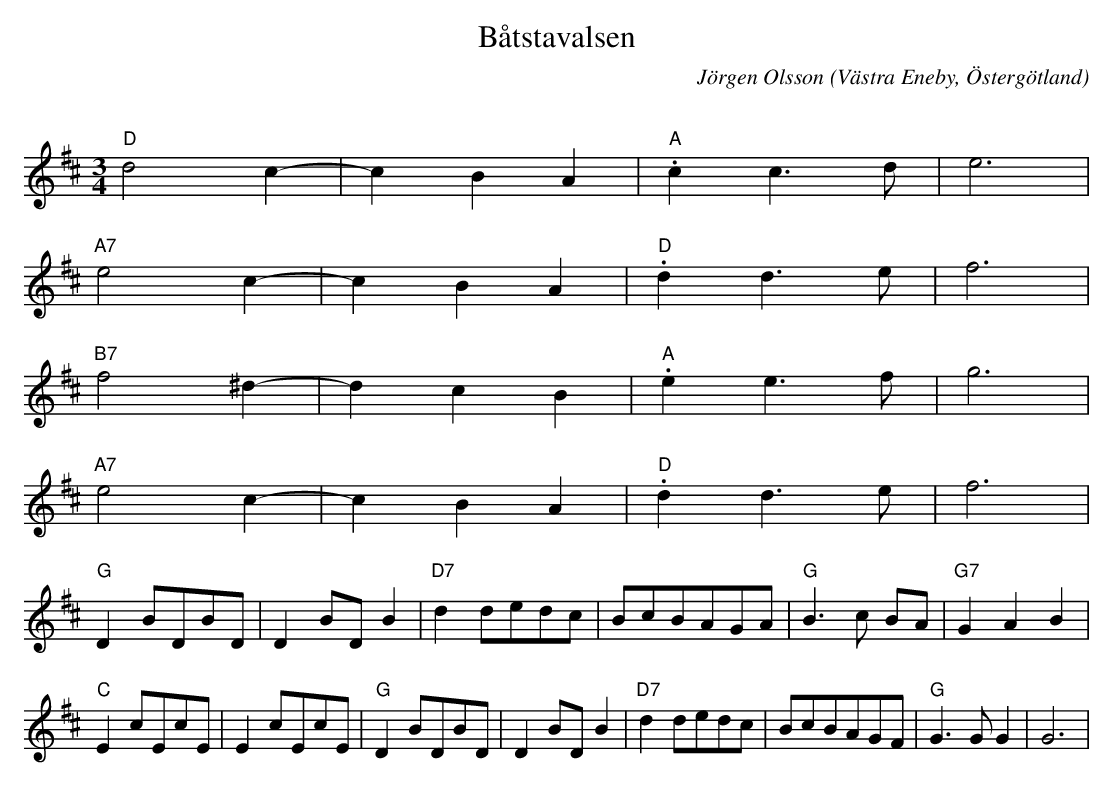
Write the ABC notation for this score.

X:1
T:Båtstavalsen
C:Jörgen Olsson
O:Västra Eneby, Östergötland
Q:160
M:3/4
L:1/8
K:D
"D"d4 c2-|c2B2A2 |"A".c2 c3 d|e6 |
"A7" e4 c2-|c2B2A2 |"D".d2 d3 e|f6 |
"B7"f4 ^d2-|d2c2B2 |"A".e2 e3 f|g6 |
"A7" e4 c2-|c2B2A2 |"D".d2 d3 e|f6 |
"G" D2 BDBD |D2 BD B2 |"D7"d2 dedc| BcBAGA|"G"B3 c BA|"G7" G2A2B2|
"C"E2 cEcE |E2 cEcE|"G" D2 BDBD |D2 BD B2 |"D7"d2 dedc| BcBAGF|"G" G3 G G2| G6 |
